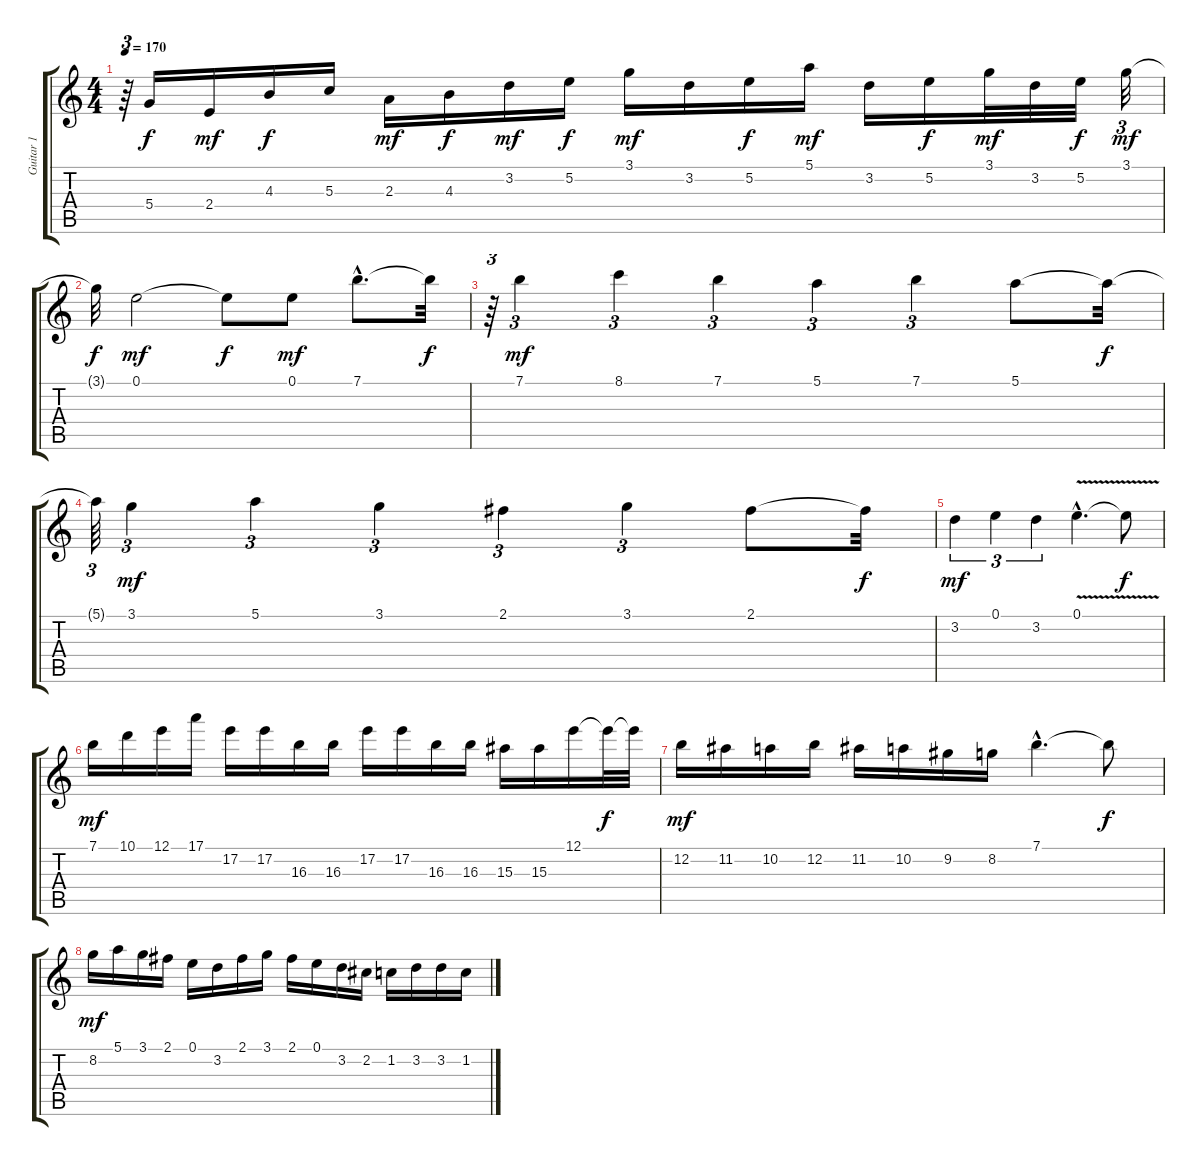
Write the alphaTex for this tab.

\track ("Guitar 1" "Guitar 1") {instrument overdrivenguitar}
\staff {score tabs}
\tuning (E4 B3 G3 D3 A2 E2) {hide}
\ts (4 4)
\tempo 170
\clef g2
\ks c
r.64{tu (3 2) dy f} 5.4.16 2.4.16{dy mf} 4.3.16{dy f} 5.3.16 2.3.16{dy mf} 4.3.16{dy f} 3.2.16{dy mf} 5.2.16{dy f} 3.1.16{dy mf} 3.2.16 5.2.16{dy f} 5.1.16{dy mf} 3.2.16 5.2.16{dy f} 3.1.32{dy mf} 3.2.32 5.2.32{dy f} 3.1.32{tu (3 2) dy mf} |
3.1{t}.32{dy f} 0.1.2{dy mf} 0.1{t}.8{dy f} 0.1.8{dy mf} 7.1{hac}.8{d} 7.1{t}.32{dy f} |
r.64{tu (3 2)} 7.1.4{tu (3 2) dy mf} 8.1.4{tu (3 2)} 7.1.4{tu (3 2)} 5.1.4{tu (3 2)} 7.1.4{tu (3 2)} 5.1.8 5.1{t}.32{dy f} |
5.1{t}.64{tu (3 2)} 3.1.4{tu (3 2) dy mf} 5.1.4{tu (3 2)} 3.1.4{tu (3 2)} 2.1.4{tu (3 2)} 3.1.4{tu (3 2)} 2.1.8 2.1{t}.32{dy f} |
3.2.4{tu (3 2) dy mf} 0.1.4{tu (3 2)} 3.2.4{tu (3 2)} 0.1{v hac}.4{d} 0.1{t}.8{dy f} |
7.1.16{dy mf} 10.1.16 12.1.16 17.1.16 17.2.16 17.2.16 16.3.16 16.3.16 17.2.16 17.2.16 16.3.16 16.3.16 15.3.16 15.3.16 12.1.16 12.1{t}.32{dy f} 12.1{t}.32 |
12.2.16{dy mf} 11.2.16 10.2.16 12.2.16 11.2.16 10.2.16 9.2.16 8.2.16 7.1{hac}.4{d} 7.1{t}.8{dy f} |
8.2.16{dy mf} 5.1.16 3.1.16 2.1.16 0.1.16 3.2.16 2.1.16 3.1.16 2.1.16 0.1.16 3.2.16 2.2.16 1.2.16 3.2.16 3.2.16 1.2.16
